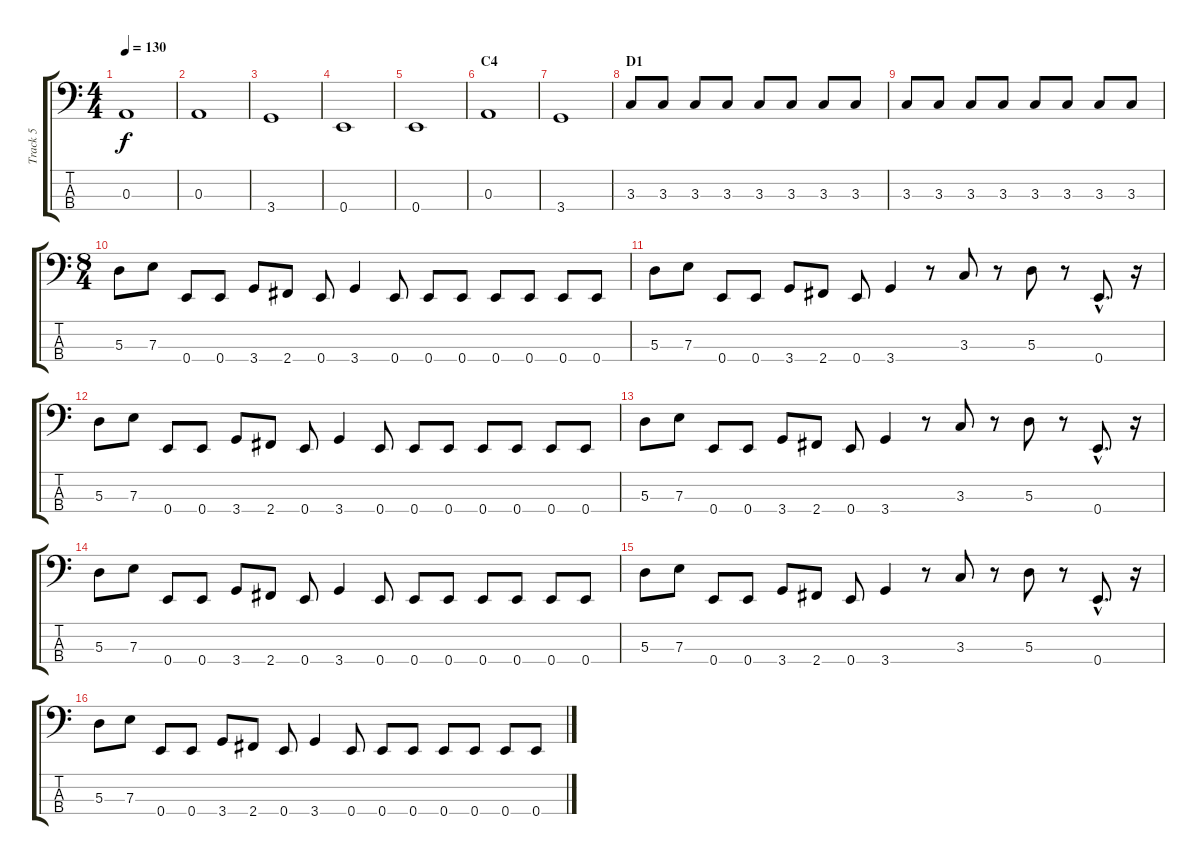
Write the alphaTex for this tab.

\track ("Track 5" "Track 5") {instrument electricbassfinger}
\staff {score tabs}
\tuning (G2 D2 A1 E1) {hide}
\ts (4 4)
\tempo 130
\clef f4
\ks c
0.3.1{dy f} |
0.3.1 |
3.4.1 |
0.4.1 |
0.4.1 |
\section ("" "C4")
0.3.1 |
3.4.1 |
\section ("" "D1")
3.3.8 3.3.8 3.3.8 3.3.8 3.3.8 3.3.8 3.3.8 3.3.8 |
3.3.8 3.3.8 3.3.8 3.3.8 3.3.8 3.3.8 3.3.8 3.3.8 |
\ts (8 4)
5.3.8 7.3.8 0.4.8 0.4.8 3.4.8 2.4.8 0.4.8 3.4.4 0.4.8 0.4.8 0.4.8 0.4.8 0.4.8 0.4.8 0.4.8 |
5.3.8 7.3.8 0.4.8 0.4.8 3.4.8 2.4.8 0.4.8 3.4.4 r.8 3.3.8 r.8 5.3.8 r.8 0.4{hac}.8{d} r.16 |
5.3.8 7.3.8 0.4.8 0.4.8 3.4.8 2.4.8 0.4.8 3.4.4 0.4.8 0.4.8 0.4.8 0.4.8 0.4.8 0.4.8 0.4.8 |
5.3.8 7.3.8 0.4.8 0.4.8 3.4.8 2.4.8 0.4.8 3.4.4 r.8 3.3.8 r.8 5.3.8 r.8 0.4{hac}.8{d} r.16 |
5.3.8 7.3.8 0.4.8 0.4.8 3.4.8 2.4.8 0.4.8 3.4.4 0.4.8 0.4.8 0.4.8 0.4.8 0.4.8 0.4.8 0.4.8 |
5.3.8 7.3.8 0.4.8 0.4.8 3.4.8 2.4.8 0.4.8 3.4.4 r.8 3.3.8 r.8 5.3.8 r.8 0.4{hac}.8{d} r.16 |
5.3.8 7.3.8 0.4.8 0.4.8 3.4.8 2.4.8 0.4.8 3.4.4 0.4.8 0.4.8 0.4.8 0.4.8 0.4.8 0.4.8 0.4.8
